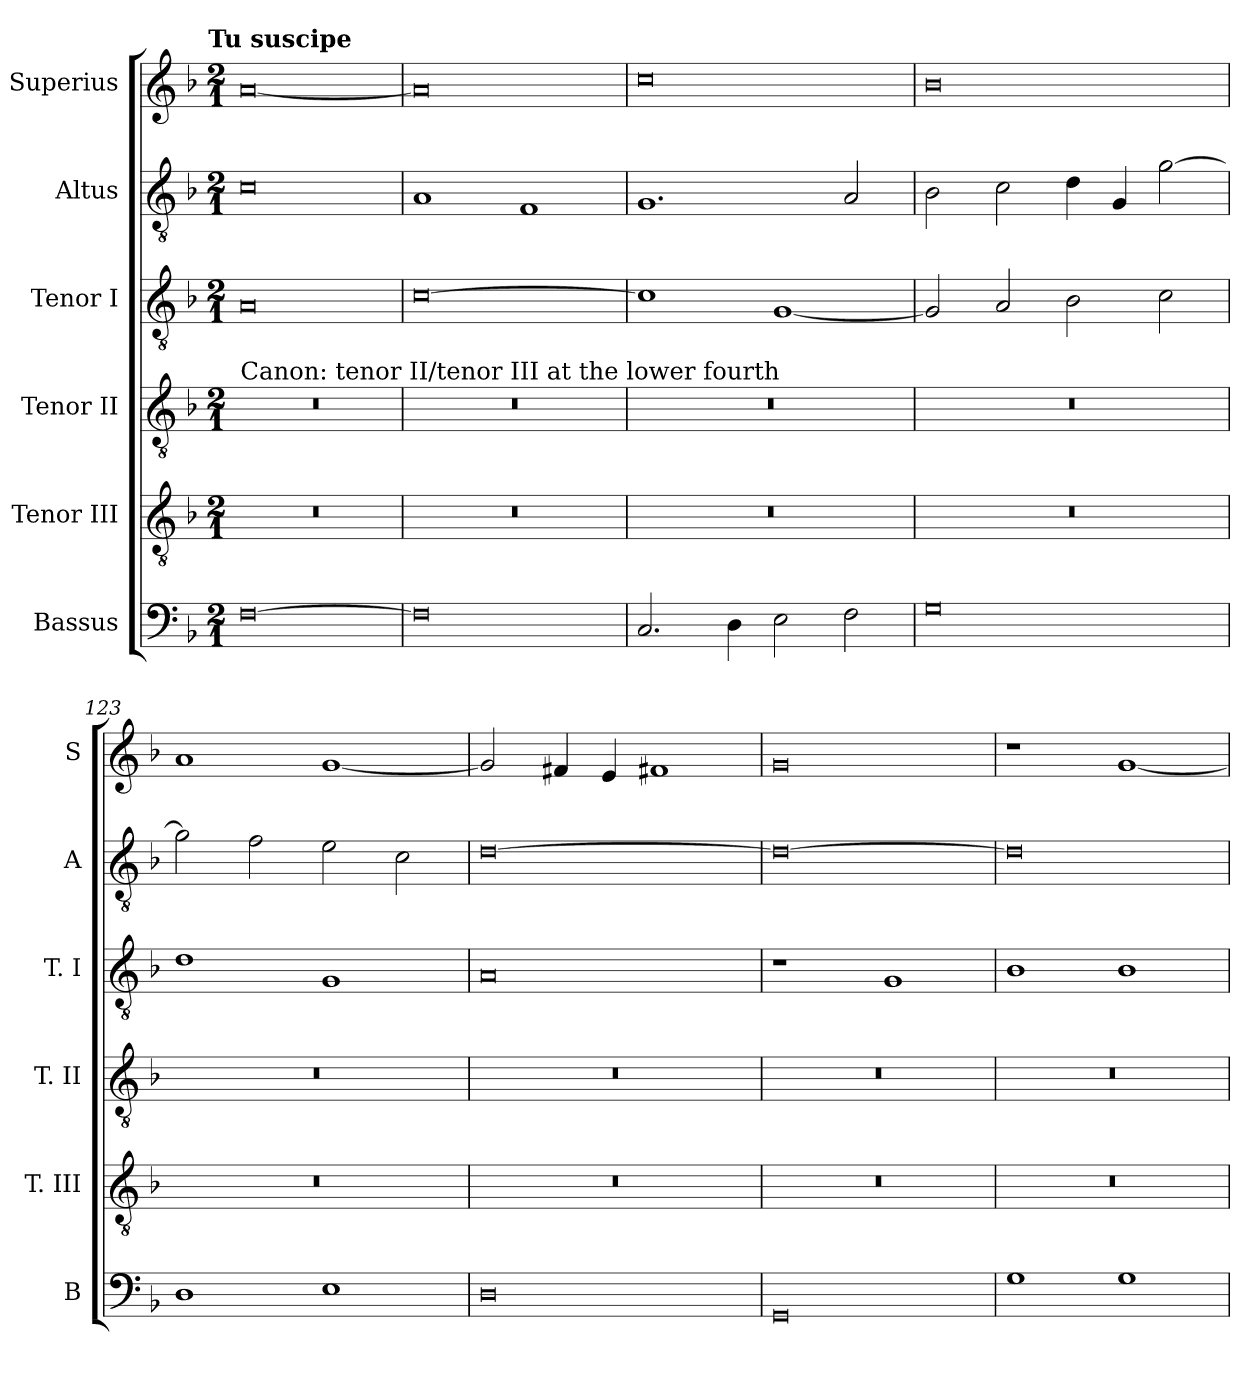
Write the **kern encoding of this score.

**kern	**kern	**kern	**kern	**kern	**kern
*part6	*part5	*part4	*part3	*part2	*part1
*staff6	*staff5	*staff4	*staff3	*staff2	*staff1
*I"Bassus	*I"Tenor III	*I"Tenor II	*I"Tenor I	*I"Altus	*I"Superius
*I'B	*I'T. III	*I'T. II	*I'T. I	*I'A	*I'S
*clefF4	*clefGv2	*clefGv2	*clefGv2	*clefGv2	*clefG2
*k[b-]	*k[b-]	*k[b-]	*k[b-]	*k[b-]	*k[b-]
*F:	*F:	*F:	*F:	*F:	*F:
!!LO:TX:omd:t=Tu suscipe
*M2/1	*M2/1	*M2/1	*M2/1	*M2/1	*M2/1
=	=	=	=	=	=
!	!	!LO:TX:a:t=Canon&colon; tenor II/tenor III at the lower fourth	!	!	!
[0F	0r	0r	0A	0c	[0a
=120	=120	=120	=120	=120	=120
0F]	0r	0r	[0c	1A	0a]
.	.	.	.	1F	.
=121	=121	=121	=121	=121	=121
2.C	0r	0r	1c]	1.G	0cc
4D	.	.	.	.	.
2E	.	.	[1G	.	.
2F	.	.	.	2A	.
=122	=122	=122	=122	=122	=122
0G	0r	0r	2G]	2B-	0b-
.	.	.	2A	2c	.
.	.	.	2B-	4d	.
.	.	.	.	4G	.
.	.	.	2c	[2g	.
=123	=123	=123	=123	=123	=123
1D	0r	0r	1d	2g]	1a
.	.	.	.	2f	.
1E	.	.	1G	2e	[1g
.	.	.	.	2c	.
=124	=124	=124	=124	=124	=124
0D	0r	0r	0A	[0d	2g]
.	.	.	.	.	4f#X
.	.	.	.	.	4e
.	.	.	.	.	1f#X
=125	=125	=125	=125	=125	=125
0GG	0r	0r	1r	0d_	0g
.	.	.	1G	.	.
=126	=126	=126	=126	=126	=126
1G	0r	0r	1B-	0d]	1r
1G	.	.	1B-	.	[1g
=	=	=	=	=	=
*-	*-	*-	*-	*-	*-
